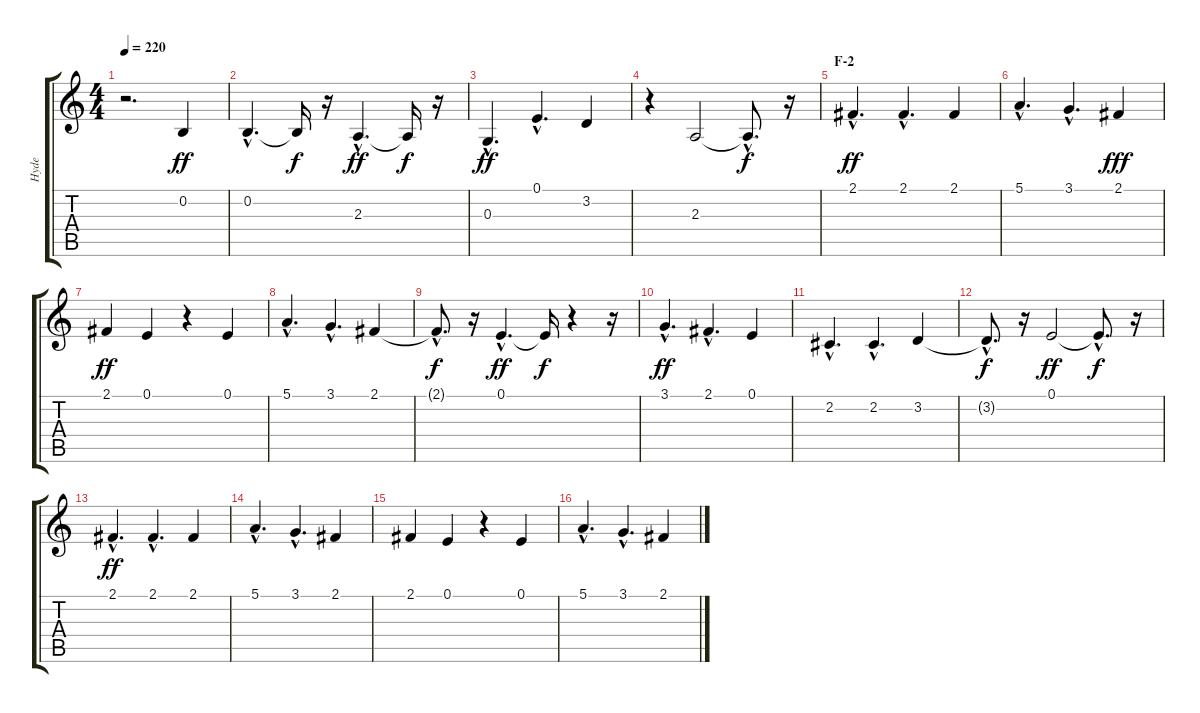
\track ("Hyde" "Hyde") {instrument flute}
\staff {score tabs}
\tuning (E4 B3 G3 D3 A2 E2) {hide}
\ts (4 4)
\tempo 220
\clef g2
\ks c
r.2{d dy ff} 0.2.4 |
0.2{hac}.4{d} 0.2{t}.16{dy f} r.16 2.3{hac}.4{d dy ff} 2.3{t}.16{dy f} r.16 |
0.3{hac}.4{d dy ff} 0.1{hac}.4{d} 3.2.4 |
r.4 2.3.2 2.3{hac t}.8{d dy f} r.16 |
\section ("" "F-2")
2.1{hac}.4{d dy ff} 2.1{hac}.4{d} 2.1.4 |
5.1{hac}.4{d} 3.1{hac}.4{d} 2.1.4{dy fff} |
2.1.4{dy ff} 0.1.4 r.4 0.1.4 |
5.1{hac}.4{d} 3.1{hac}.4{d} 2.1.4 |
2.1{hac t}.8{d dy f} r.16 0.1{hac}.4{d dy ff} 0.1{t}.16{dy f} r.4 r.16 |
3.1{hac}.4{d dy ff} 2.1{hac}.4{d} 0.1.4 |
2.2{hac}.4{d} 2.2{hac}.4{d} 3.2.4 |
3.2{hac t}.8{d dy f} r.16 0.1.2{dy ff} 0.1{hac t}.8{d dy f} r.16 |
2.1{hac}.4{d dy ff} 2.1{hac}.4{d} 2.1.4 |
5.1{hac}.4{d} 3.1{hac}.4{d} 2.1.4 |
2.1.4 0.1.4 r.4 0.1.4 |
5.1{hac}.4{d} 3.1{hac}.4{d} 2.1.4
